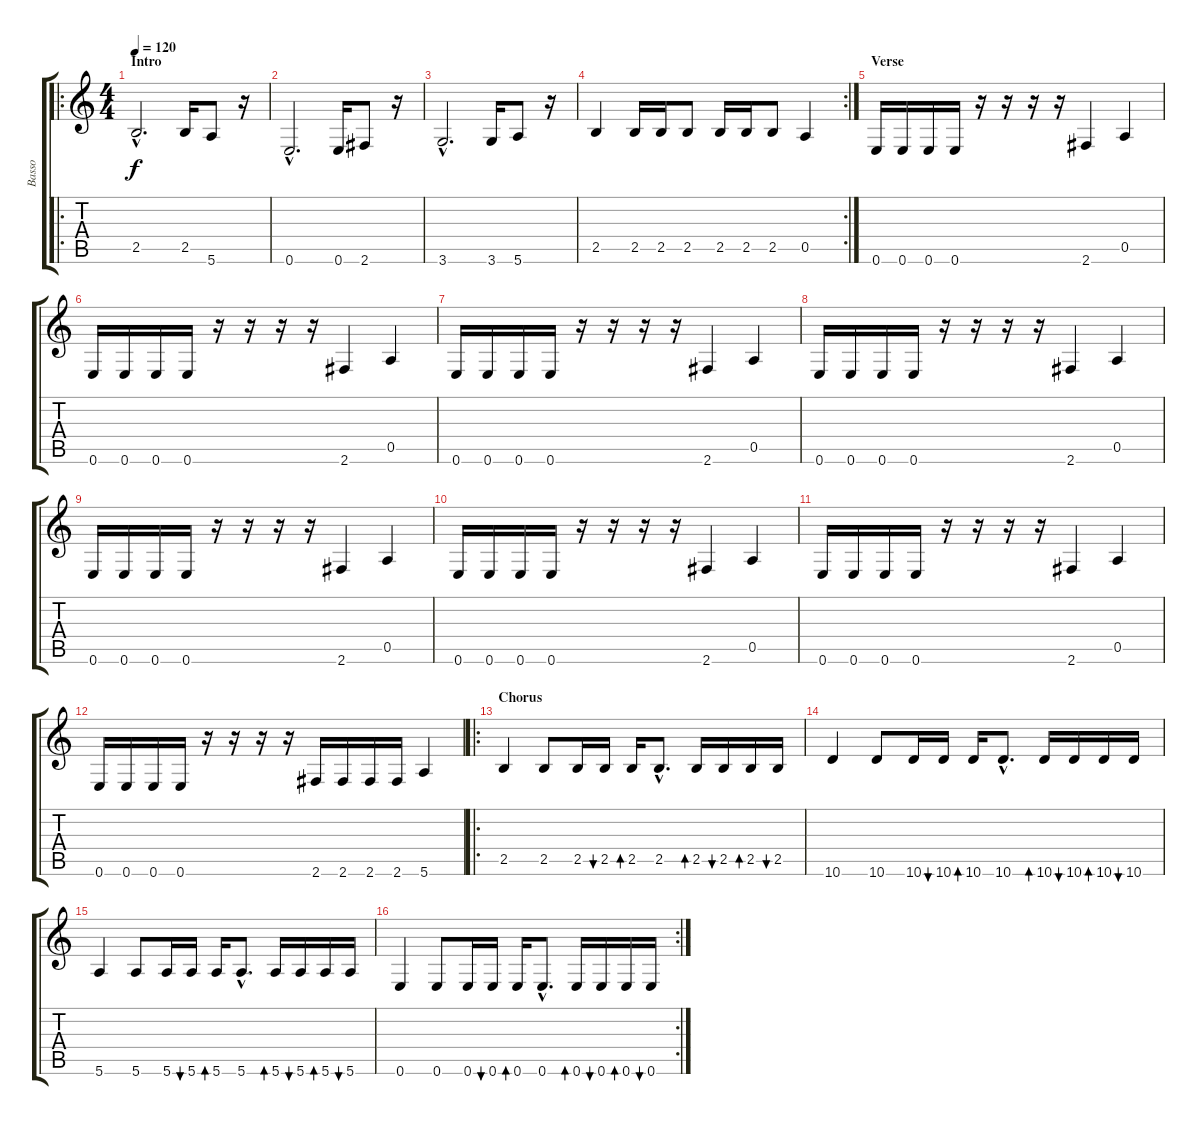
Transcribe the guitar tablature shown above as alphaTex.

\track ("Basso" "Basso") {instrument electricbasspick}
\staff {score tabs}
\tuning (E4 B3 G3 D3 A2 E2) {hide}
\ro
\ts (4 4)
\section ("" "Intro")
\tempo 120
\clef g2
\ks c
2.5{hac}.2{d dy f instrument electricbasspick} 2.5.16 5.6.8 r.16 |
0.6{hac}.2{d} 0.6.16 2.6.8 r.16 |
3.6{hac}.2{d} 3.6.16 5.6.8 r.16 |
\rc 2
2.5.4 2.5.16{volume 13} 2.5.16 2.5.8 2.5.16 2.5.16 2.5.8 0.5.4{volume 12} |
\section ("" "Verse")
0.6.16{volume 9} 0.6.16 0.6.16 0.6.16 r.16 r.16 r.16 r.16 2.6.4 0.5.4 |
0.6.16 0.6.16 0.6.16 0.6.16 r.16 r.16 r.16 r.16 2.6.4 0.5.4 |
0.6.16 0.6.16 0.6.16 0.6.16 r.16 r.16 r.16 r.16 2.6.4 0.5.4 |
0.6.16 0.6.16 0.6.16 0.6.16 r.16 r.16 r.16 r.16 2.6.4 0.5.4 |
0.6.16 0.6.16 0.6.16 0.6.16 r.16 r.16 r.16 r.16 2.6.4 0.5.4 |
0.6.16 0.6.16 0.6.16 0.6.16 r.16 r.16 r.16 r.16 2.6.4 0.5.4 |
0.6.16 0.6.16 0.6.16 0.6.16 r.16 r.16 r.16 r.16 2.6.4 0.5.4 |
0.6.16 0.6.16 0.6.16 0.6.16 r.16 r.16 r.16 r.16 2.6.16 2.6.16 2.6.16 2.6.16 5.6.4 |
\ro
\section ("" "Chorus")
2.5.4{volume 11} 2.5.8 2.5.16 2.5.16{bu 60} 2.5.16{bd 60} 2.5{hac}.8{d} 2.5.16{bd 60} 2.5.16{bu 60} 2.5.16{bd 60} 2.5.16{bu 60} |
10.6.4 10.6.8 10.6.16 10.6.16{bu 60} 10.6.16{bd 60} 10.6{hac}.8{d} 10.6.16{bd 60} 10.6.16{bu 60} 10.6.16{bd 60} 10.6.16{bu 60} |
5.6.4 5.6.8 5.6.16 5.6.16{bu 60} 5.6.16{bd 60} 5.6{hac}.8{d} 5.6.16{bd 60} 5.6.16{bu 60} 5.6.16{bd 60} 5.6.16{bu 60} |
\rc 2
0.6.4 0.6.8 0.6.16 0.6.16{bu 60} 0.6.16{bd 60} 0.6{hac}.8{d} 0.6.16{bd 60} 0.6.16{bu 60} 0.6.16{bd 60} 0.6.16{bu 60}
